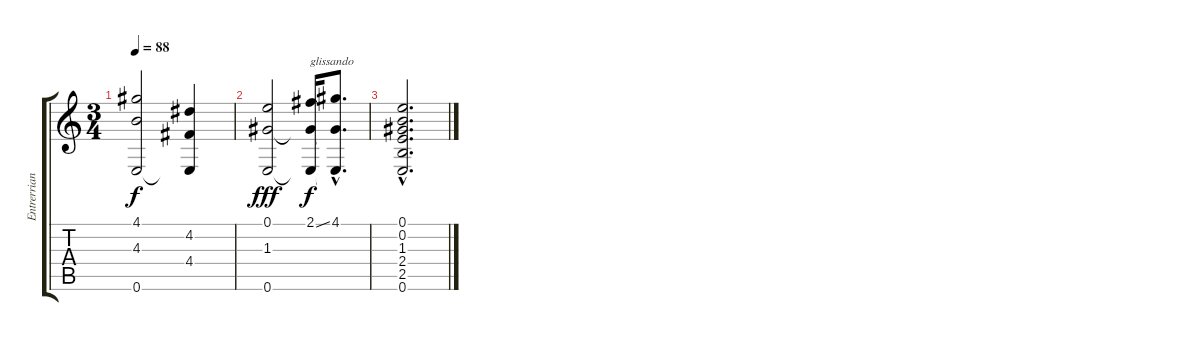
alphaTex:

\track ("Entrerriano = Entre Ríos,  (Argentine" "Entrerrian") {instrument acousticguitarnylon}
\staff {score tabs}
\tuning (E4 B3 G3 D3 A2 E2) {hide}
\ts (3 4)
\tempo 88
\clef g2
\ks c
(4.1 4.3 0.6{t}).2{dy f} (4.2 4.4 0.6{t}).4 |
(0.1 1.3 0.6).2{dy fff} (2.1{ss} 1.3{t} 0.6{t}).16{txt "glissando" dy f} (4.1{hac} 1.3{hac t} 0.6{hac t}).8{d} |
(0.1{hac} 0.2{hac} 1.3{hac} 2.4{hac} 2.5{hac} 0.6{hac}).2{d}
